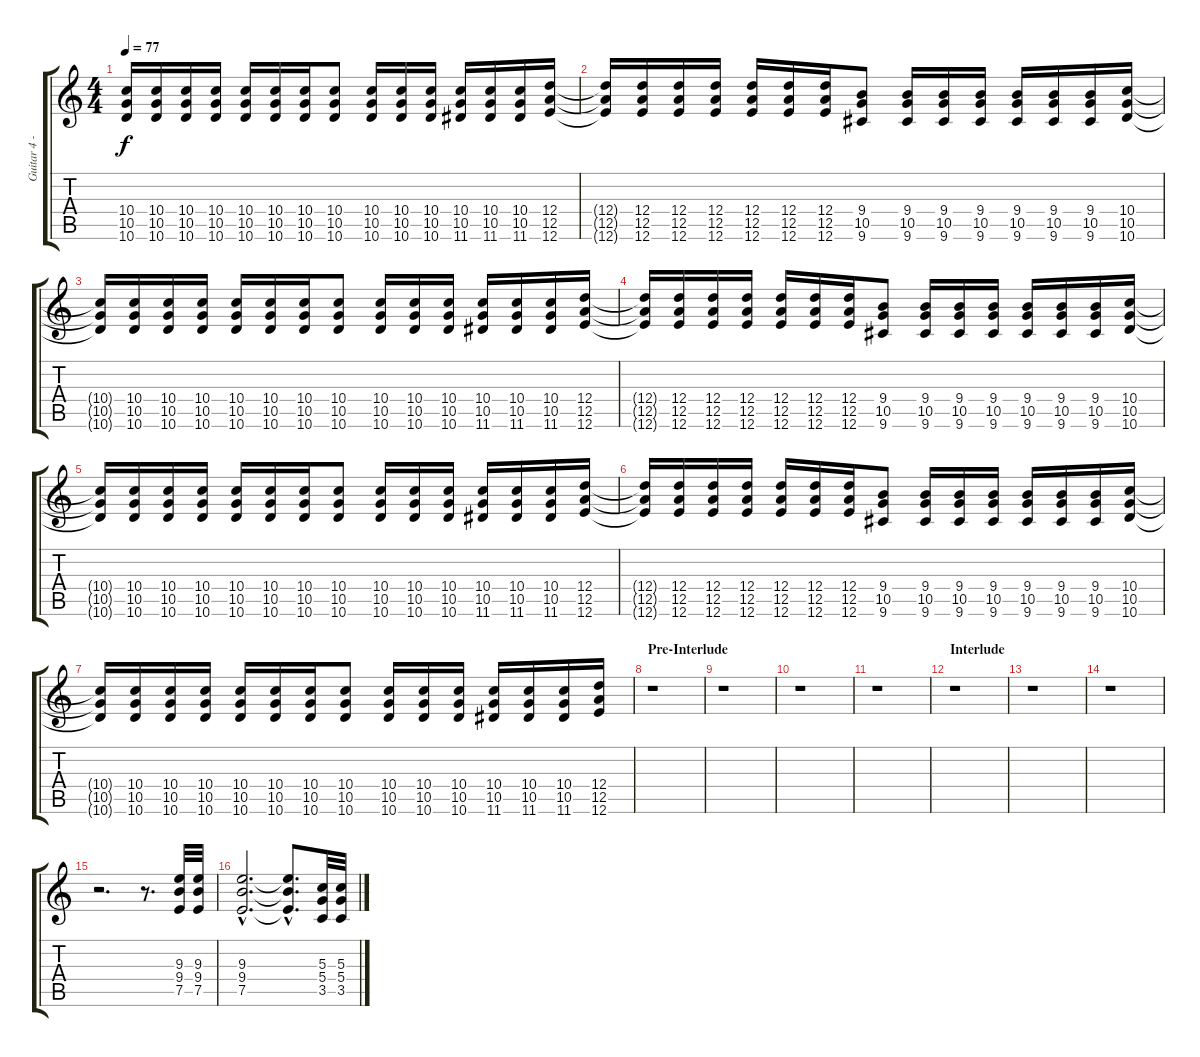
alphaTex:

\track ("Guitar 4 - Mike Lewis" "Guitar 4 -") {instrument distortionguitar}
\staff {score tabs}
\tuning (E4 B3 G3 D3 A2 E2) {hide}
\ts (4 4)
\tempo 77
\clef g2
\ks c
(10.4{t} 10.5{t} 10.6{t}).16{dy f} (10.4 10.5 10.6).16 (10.4 10.5 10.6).16 (10.4 10.5 10.6).16 (10.4 10.5 10.6).16 (10.4 10.5 10.6).16 (10.4 10.5 10.6).16 (10.4 10.5 10.6).8 (10.4 10.5 10.6).16 (10.4 10.5 10.6).16 (10.4 10.5 10.6).16 (10.4 10.5 11.6).16 (10.4 10.5 11.6).16 (10.4 10.5 11.6).16 (12.4 12.5 12.6).16 |
(12.4{t} 12.5{t} 12.6{t}).16 (12.4 12.5 12.6).16 (12.4 12.5 12.6).16 (12.4 12.5 12.6).16 (12.4 12.5 12.6).16 (12.4 12.5 12.6).16 (12.4 12.5 12.6).16 (9.4 10.5 9.6).8 (9.4 10.5 9.6).16 (9.4 10.5 9.6).16 (9.4 10.5 9.6).16 (9.4 10.5 9.6).16 (9.4 10.5 9.6).16 (9.4 10.5 9.6).16 (10.4 10.5 10.6).16 |
(10.4{t} 10.5{t} 10.6{t}).16 (10.4 10.5 10.6).16 (10.4 10.5 10.6).16 (10.4 10.5 10.6).16 (10.4 10.5 10.6).16 (10.4 10.5 10.6).16 (10.4 10.5 10.6).16 (10.4 10.5 10.6).8 (10.4 10.5 10.6).16 (10.4 10.5 10.6).16 (10.4 10.5 10.6).16 (10.4 10.5 11.6).16 (10.4 10.5 11.6).16 (10.4 10.5 11.6).16 (12.4 12.5 12.6).16 |
(12.4{t} 12.5{t} 12.6{t}).16 (12.4 12.5 12.6).16 (12.4 12.5 12.6).16 (12.4 12.5 12.6).16 (12.4 12.5 12.6).16 (12.4 12.5 12.6).16 (12.4 12.5 12.6).16 (9.4 10.5 9.6).8 (9.4 10.5 9.6).16 (9.4 10.5 9.6).16 (9.4 10.5 9.6).16 (9.4 10.5 9.6).16 (9.4 10.5 9.6).16 (9.4 10.5 9.6).16 (10.4 10.5 10.6).16 |
(10.4{t} 10.5{t} 10.6{t}).16 (10.4 10.5 10.6).16 (10.4 10.5 10.6).16 (10.4 10.5 10.6).16 (10.4 10.5 10.6).16 (10.4 10.5 10.6).16 (10.4 10.5 10.6).16 (10.4 10.5 10.6).8 (10.4 10.5 10.6).16 (10.4 10.5 10.6).16 (10.4 10.5 10.6).16 (10.4 10.5 11.6).16 (10.4 10.5 11.6).16 (10.4 10.5 11.6).16 (12.4 12.5 12.6).16 |
(12.4{t} 12.5{t} 12.6{t}).16 (12.4 12.5 12.6).16 (12.4 12.5 12.6).16 (12.4 12.5 12.6).16 (12.4 12.5 12.6).16 (12.4 12.5 12.6).16 (12.4 12.5 12.6).16 (9.4 10.5 9.6).8 (9.4 10.5 9.6).16 (9.4 10.5 9.6).16 (9.4 10.5 9.6).16 (9.4 10.5 9.6).16 (9.4 10.5 9.6).16 (9.4 10.5 9.6).16 (10.4 10.5 10.6).16 |
(10.4{t} 10.5{t} 10.6{t}).16 (10.4 10.5 10.6).16 (10.4 10.5 10.6).16 (10.4 10.5 10.6).16 (10.4 10.5 10.6).16 (10.4 10.5 10.6).16 (10.4 10.5 10.6).16 (10.4 10.5 10.6).8 (10.4 10.5 10.6).16 (10.4 10.5 10.6).16 (10.4 10.5 10.6).16 (10.4 10.5 11.6).16 (10.4 10.5 11.6).16 (10.4 10.5 11.6).16 (12.4 12.5 12.6).16 |
\section ("" "Pre-Interlude")
r.1 |
r.1 |
r.1 |
r.1 |
\section ("" "Interlude")
r.1 |
r.1 |
r.1 |
r.2{d} r.8{d} (9.3 9.4 7.5).32 (9.3 9.4 7.5).32 |
(9.3{hac} 9.4{hac} 7.5{hac}).2{d} (9.3{hac t} 9.4{hac t} 7.5{hac t}).8{d} (5.3 5.4 3.5).32 (5.3 5.4 3.5).32
